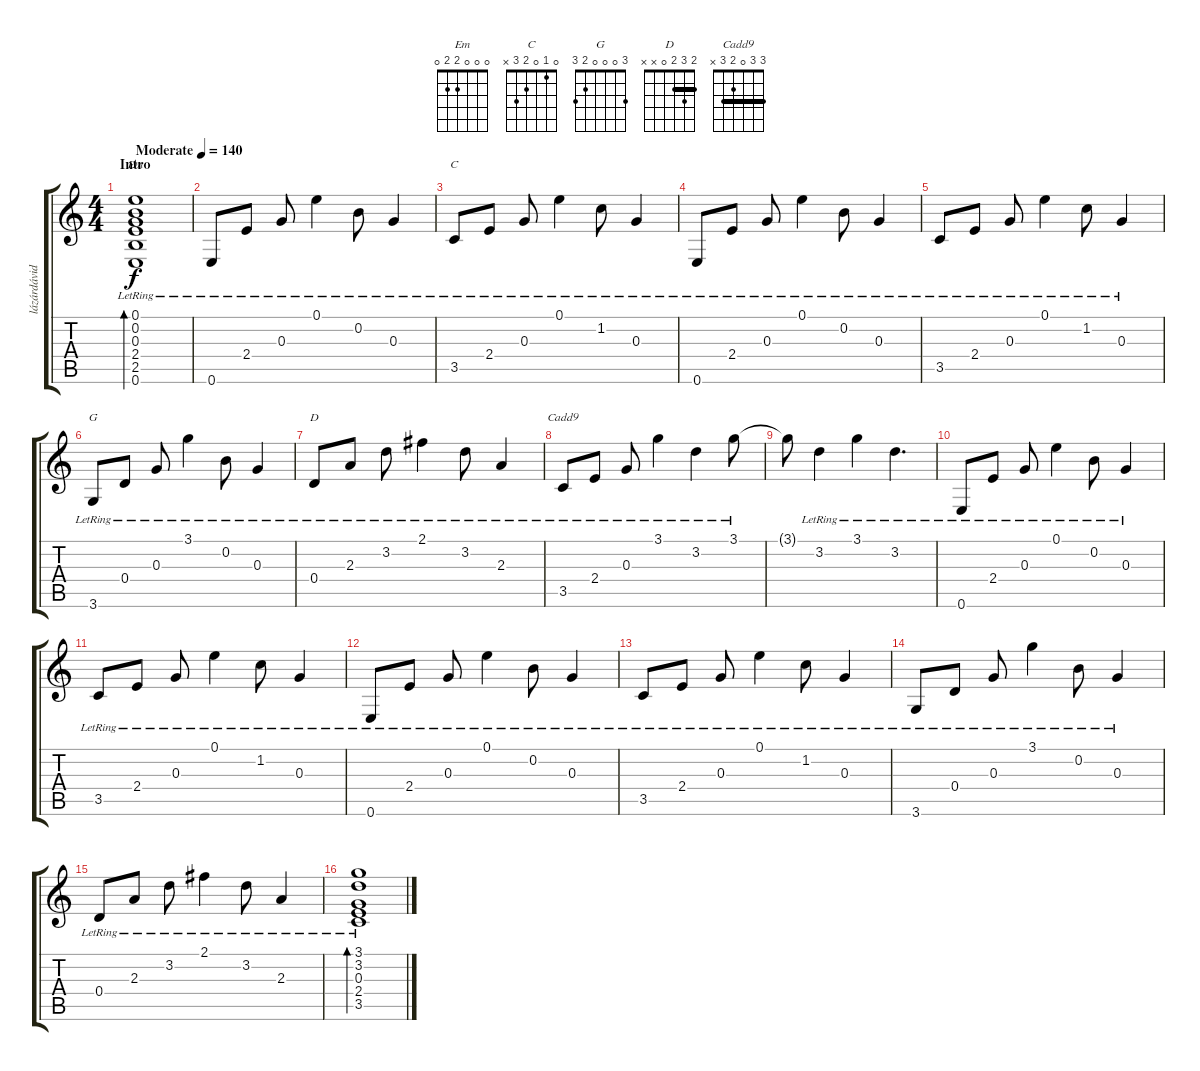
\track ("lázárdávid - Gitár 1" "lázárdávid") {instrument electricguitarclean}
\staff {score tabs}
\tuning (E4 B3 G3 D3 A2 E2) {hide}
\chord ("Em" 0 0 0 2 2 0)
\chord ("C" 0 1 0 2 3 x)
\chord ("G" 3 0 0 0 2 3)
\chord ("D" 2 3 2 0 x x) {barre 2}
\chord ("Cadd9" 3 3 0 2 3 x) {barre 3}
\ts (4 4)
\section ("" "Intro")
\tempo (140 "Moderate")
\clef g2
\ks c
(0.1{lr} 0.2{lr} 0.3{lr} 2.4{lr} 2.5{lr} 0.6{lr}).1{bd 120 ch "Em" dy f instrument electricguitarclean} |
0.6{lr}.8 2.4{lr}.8 0.3{lr}.8 0.1{lr}.4 0.2{lr}.8 0.3{lr}.4 |
3.5{lr}.8{ch "C"} 2.4{lr}.8 0.3{lr}.8 0.1{lr}.4 1.2{lr}.8 0.3{lr}.4 |
0.6{lr}.8 2.4{lr}.8 0.3{lr}.8 0.1{lr}.4 0.2{lr}.8 0.3{lr}.4 |
3.5{lr}.8 2.4{lr}.8 0.3{lr}.8 0.1{lr}.4 1.2{lr}.8 0.3{lr}.4 |
3.6{lr}.8{ch "G"} 0.4{lr}.8 0.3{lr}.8 3.1{lr}.4 0.2{lr}.8 0.3{lr}.4 |
0.4{lr}.8{ch "D"} 2.3{lr}.8 3.2{lr}.8 2.1{lr}.4 3.2{lr}.8 2.3{lr}.4 |
3.5{lr}.8{ch "Cadd9"} 2.4{lr}.8 0.3{lr}.8 3.1{lr}.4 3.2{lr}.4 3.1{lr}.8 |
3.1{t}.8 3.2{lr}.4 3.1{lr}.4 3.2{lr}.4{d} |
0.6{lr}.8 2.4{lr}.8 0.3{lr}.8 0.1{lr}.4 0.2{lr}.8 0.3{lr}.4 |
3.5{lr}.8 2.4{lr}.8 0.3{lr}.8 0.1{lr}.4 1.2{lr}.8 0.3{lr}.4 |
0.6{lr}.8 2.4{lr}.8 0.3{lr}.8 0.1{lr}.4 0.2{lr}.8 0.3{lr}.4 |
3.5{lr}.8 2.4{lr}.8 0.3{lr}.8 0.1{lr}.4 1.2{lr}.8 0.3{lr}.4 |
3.6{lr}.8 0.4{lr}.8 0.3{lr}.8 3.1{lr}.4 0.2{lr}.8 0.3{lr}.4 |
0.4{lr}.8 2.3{lr}.8 3.2{lr}.8 2.1{lr}.4 3.2{lr}.8 2.3{lr}.4 |
(3.1{lr} 3.2{lr} 0.3{lr} 2.4{lr} 3.5{lr}).1{bd 120}
